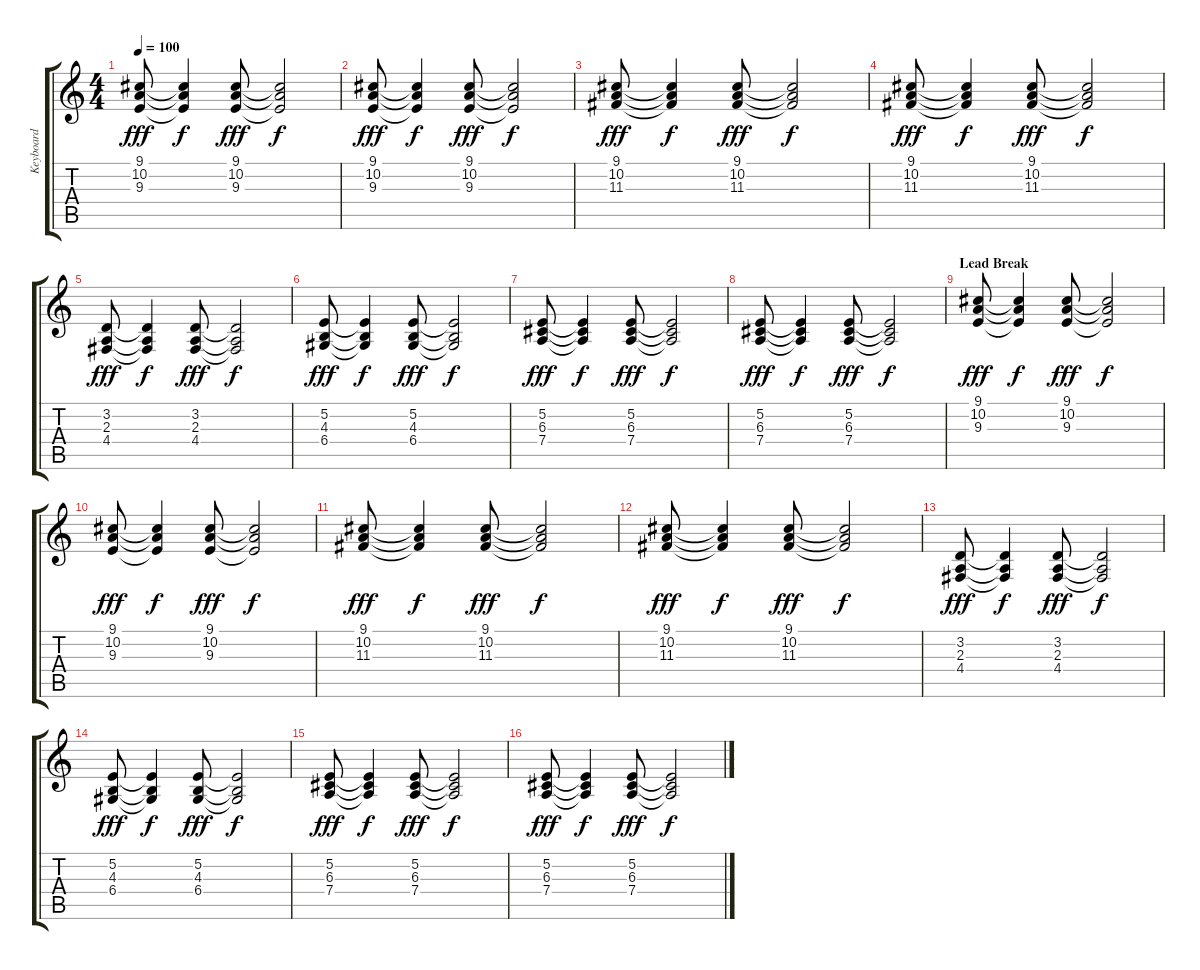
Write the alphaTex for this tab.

\track ("Keyboard" "Keyboard") {instrument electricgrandpiano}
\staff {score tabs}
\tuning (E4 B3 G3 D3 A2 E2) {hide}
\ts (4 4)
\tempo 100
\clef g2
\ks c
(9.1 10.2 9.3).8{dy fff volume 12} (9.1{t} 10.2{t} 9.3{t}).4{dy f} (9.1 10.2 9.3).8{dy fff} (9.1{t} 10.2{t} 9.3{t}).2{dy f} |
(9.1 10.2 9.3).8{dy fff} (9.1{t} 10.2{t} 9.3{t}).4{dy f} (9.1 10.2 9.3).8{dy fff} (9.1{t} 10.2{t} 9.3{t}).2{dy f} |
(9.1 10.2 11.3).8{dy fff} (9.1{t} 10.2{t} 11.3{t}).4{dy f} (9.1 10.2 11.3).8{dy fff} (9.1{t} 10.2{t} 11.3{t}).2{dy f} |
(9.1 10.2 11.3).8{dy fff} (9.1{t} 10.2{t} 11.3{t}).4{dy f} (9.1 10.2 11.3).8{dy fff} (9.1{t} 10.2{t} 11.3{t}).2{dy f} |
(3.2 2.3 4.4).8{dy fff} (3.2{t} 2.3{t} 4.4{t}).4{dy f} (3.2 2.3 4.4).8{dy fff} (3.2{t} 2.3{t} 4.4{t}).2{dy f} |
(5.2 4.3 6.4).8{dy fff} (5.2{t} 4.3{t} 6.4{t}).4{dy f} (5.2 4.3 6.4).8{dy fff} (5.2{t} 4.3{t} 6.4{t}).2{dy f} |
(5.2 6.3 7.4).8{dy fff} (5.2{t} 6.3{t} 7.4{t}).4{dy f} (5.2 6.3 7.4).8{dy fff} (5.2{t} 6.3{t} 7.4{t}).2{dy f} |
(5.2 6.3 7.4).8{dy fff} (5.2{t} 6.3{t} 7.4{t}).4{dy f} (5.2 6.3 7.4).8{dy fff} (5.2{t} 6.3{t} 7.4{t}).2{dy f} |
\section ("" "Lead Break")
(9.1 10.2 9.3).8{dy fff volume 12} (9.1{t} 10.2{t} 9.3{t}).4{dy f} (9.1 10.2 9.3).8{dy fff} (9.1{t} 10.2{t} 9.3{t}).2{dy f} |
(9.1 10.2 9.3).8{dy fff} (9.1{t} 10.2{t} 9.3{t}).4{dy f} (9.1 10.2 9.3).8{dy fff} (9.1{t} 10.2{t} 9.3{t}).2{dy f} |
(9.1 10.2 11.3).8{dy fff} (9.1{t} 10.2{t} 11.3{t}).4{dy f} (9.1 10.2 11.3).8{dy fff} (9.1{t} 10.2{t} 11.3{t}).2{dy f} |
(9.1 10.2 11.3).8{dy fff} (9.1{t} 10.2{t} 11.3{t}).4{dy f} (9.1 10.2 11.3).8{dy fff} (9.1{t} 10.2{t} 11.3{t}).2{dy f} |
(3.2 2.3 4.4).8{dy fff} (3.2{t} 2.3{t} 4.4{t}).4{dy f} (3.2 2.3 4.4).8{dy fff} (3.2{t} 2.3{t} 4.4{t}).2{dy f} |
(5.2 4.3 6.4).8{dy fff} (5.2{t} 4.3{t} 6.4{t}).4{dy f} (5.2 4.3 6.4).8{dy fff} (5.2{t} 4.3{t} 6.4{t}).2{dy f} |
(5.2 6.3 7.4).8{dy fff} (5.2{t} 6.3{t} 7.4{t}).4{dy f} (5.2 6.3 7.4).8{dy fff} (5.2{t} 6.3{t} 7.4{t}).2{dy f} |
(5.2 6.3 7.4).8{dy fff} (5.2{t} 6.3{t} 7.4{t}).4{dy f} (5.2 6.3 7.4).8{dy fff} (5.2{t} 6.3{t} 7.4{t}).2{dy f}
